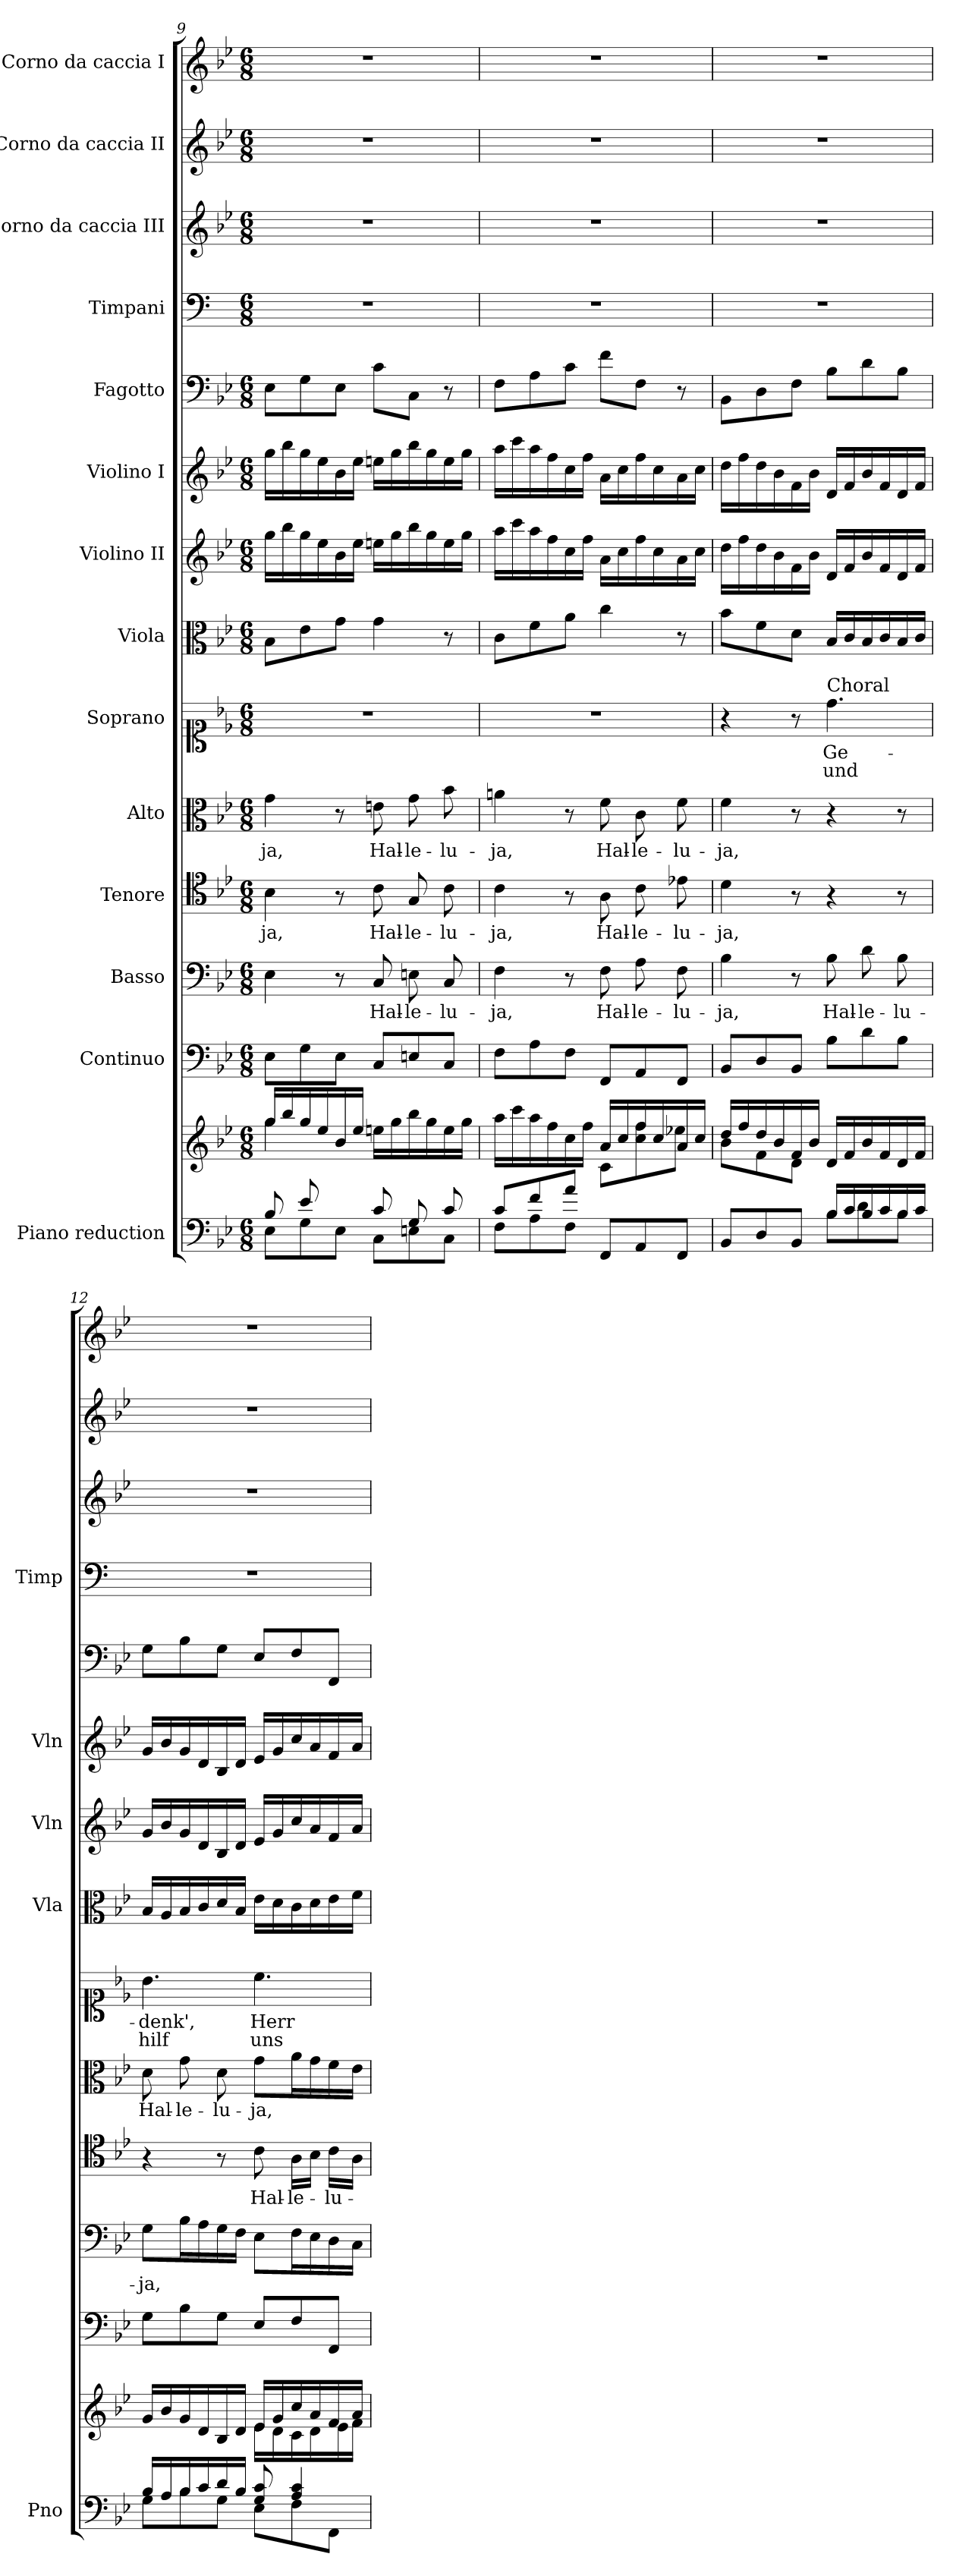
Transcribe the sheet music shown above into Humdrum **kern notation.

**kern	**kern	**kern	**kern	**text	**kern	**text	**kern	**text	**kern	**text	**text	**kern	**kern	**kern	**kern	**kern	**kern	**kern	**kern
*part14	*part14	*part13	*part12	*part12	*part11	*part11	*part10	*part10	*part9	*part9	*part9	*part8	*part7	*part6	*part5	*part4	*part3	*part2	*part1
*staff15	*staff14	*staff13	*staff12	*staff12	*staff11	*staff11	*staff10	*staff10	*staff9	*staff9	*staff9	*staff8	*staff7	*staff6	*staff5	*staff4	*staff3	*staff2	*staff1
*I"Piano reduction	*	*I"Continuo	*I"Basso	*	*I"Tenore	*	*I"Alto	*	*I"Soprano	*	*	*I"Viola	*I"Violino II	*I"Violino I	*I"Fagotto	*I"Timpani	*I"Corno da caccia III	*I"Corno da caccia II	*I"Corno da caccia I
*I'Pno	*	*	*	*	*	*	*	*	*	*	*	*I'Vla	*I'Vln	*I'Vln	*	*I'Timp	*	*	*
!!LO:PB:g=z
*clefF4	*clefG2	*clefF4	*clefF4	*	*clefC4	*	*clefC3	*	*clefC1	*	*	*clefC3	*clefG2	*clefG2	*clefF4	*clefF4	*clefG2	*clefG2	*clefG2
*	*	*	*	*	*	*	*	*	*	*	*	*	*	*	*	*ITrd1c2	*ITrd8c14	*ITrd8c14	*ITrd8c14
*k[b-e-]	*k[b-e-]	*k[b-e-]	*k[b-e-]	*	*k[b-e-]	*	*k[b-e-]	*	*k[b-e-]	*	*	*k[b-e-]	*k[b-e-]	*k[b-e-]	*k[b-e-]	*k[b-e-]	*k[b-e-]	*k[b-e-]	*k[b-e-]
*M6/8	*M6/8	*M6/8	*M6/8	*	*M6/8	*	*M6/8	*	*M6/8	*	*	*M6/8	*M6/8	*M6/8	*M6/8	*M6/8	*M6/8	*M6/8	*M6/8
=9	=9	=9	=9	=9	=9	=9	=9	=9	=9	=9	=9	=9	=9	=9	=9	=9	=9	=9	=9
*^	*^	*	*	*	*	*	*	*	*	*	*	*	*	*	*	*	*	*	*
*	*	*	*^	*	*	*	*	*	*	*	*	*	*	*	*	*	*	*	*	*	*
!	!	!	!	!	!	!	!	!	!LO:LY:b	!	!LO:LY:b	!	!	!	!	!	!	!	!	!	!	!
8B-/L	8E-\L	16gg/LL	4gg\	4ryy	8E-\L	4E-\	.	4B-\	-ja,	4g\	-ja,	2.r	.	.	8B-\L	16gg\LL	16gg\LL	8E-\L	2.r	2.r	2.r	2.r
.	.	16bb-/	.	.	.	.	.	.	.	.	.	.	.	.	.	16bb-\	16bb-\	.	.	.	.	.
8e-/	8G\	16gg/	.	.	8G\	.	.	.	.	.	.	.	.	.	8e-\	16gg\	16gg\	8G\	.	.	.	.
.	.	16ee-/	.	.	.	.	.	.	.	.	.	.	.	.	.	16ee-\	16ee-\	.	.	.	.	.
8ryy	8E-\J	16b-/	8ryy	8g\J	8E-\J	8r	.	8r	.	8r	.	.	.	.	8g\J	16b-\	16b-\	8E-\J	.	.	.	.
.	.	16ee-/JJ	.	.	.	.	.	.	.	.	.	.	.	.	.	16ee-\JJ	16ee-\JJ	.	.	.	.	.
!	!	!	!	!	!	!	!LO:LY:b	!	!LO:LY:b	!	!LO:LY:b	!	!	!	!	!	!	!	!	!	!	!
8c/L	8C\L	16een\LL	4.ryy	4.ryy	8C/L	8C/	Hal-	8c\	Hal-	8en\	Hal-	.	.	.	4g\	16een\LL	16een\LL	8c\L	.	.	.	.
.	.	16gg\	.	.	.	.	.	.	.	.	.	.	.	.	.	16gg\	16gg\	.	.	.	.	.
!	!	!	!	!	!	!	!LO:LY:b	!	!LO:LY:b	!	!LO:LY:b	!	!	!	!	!	!	!	!	!	!	!
8G/	8En\	16bb-\	.	.	8En/	8En\	-le-	8G/	-le-	8g\	-le-	.	.	.	.	16bb-\	16bb-\	8C\J	.	.	.	.
.	.	16gg\	.	.	.	.	.	.	.	.	.	.	.	.	.	16gg\	16gg\	.	.	.	.	.
!	!	!	!	!	!	!	!LO:LY:b	!	!LO:LY:b	!	!LO:LY:b	!	!	!	!	!	!	!	!	!	!	!
8c/J	8C\J	16ee\	.	.	8C/J	8C/	-lu-	8c\	-lu-	8b-\	-lu-	.	.	.	8r	16ee\	16ee\	8r	.	.	.	.
.	.	16gg\JJ	.	.	.	.	.	.	.	.	.	.	.	.	.	16gg\JJ	16gg\JJ	.	.	.	.	.
*	*	*	*v	*v	*	*	*	*	*	*	*	*	*	*	*	*	*	*	*	*	*	*
=10	=10	=10	=10	=10	=10	=10	=10	=10	=10	=10	=10	=10	=10	=10	=10	=10	=10	=10	=10	=10	=10
!	!	!	!	!	!	!LO:LY:b	!	!LO:LY:b	!	!LO:LY:b	!	!	!	!	!	!	!	!	!	!	!
8c/L	8F\L	16aa\LL	4.ryy	8F\L	4F\	-ja,	4c\	-ja,	4an\	-ja,	2.r	.	.	8c\L	16aa\LL	16aa\LL	8F\L	2.r	2.r	2.r	2.r
.	.	16ccc\	.	.	.	.	.	.	.	.	.	.	.	.	16ccc\	16ccc\	.	.	.	.	.
8f/	8A\	16aa\	.	8A\	.	.	.	.	.	.	.	.	.	8f\	16aa\	16aa\	8A\	.	.	.	.
.	.	16ff\	.	.	.	.	.	.	.	.	.	.	.	.	16ff\	16ff\	.	.	.	.	.
8a/J	8F\J	16cc\	.	8F\J	8r	.	8r	.	8r	.	.	.	.	8a\J	16cc\	16cc\	8c\J	.	.	.	.
.	.	16ff\JJ	.	.	.	.	.	.	.	.	.	.	.	.	16ff\JJ	16ff\JJ	.	.	.	.	.
!	!	!	!	!	!	!LO:LY:b	!	!LO:LY:b	!	!LO:LY:b	!	!	!	!	!	!	!	!	!	!	!
8FF/L	4.ryy	16a/LL	8c\L	8FF/L	8F\	Hal-	8A\	Hal-	8f\	Hal-	.	.	.	4cc\	16a\LL	16a\LL	8f\L	.	.	.	.
.	.	16cc/	.	.	.	.	.	.	.	.	.	.	.	.	16cc\	16cc\	.	.	.	.	.
!	!	!	!	!	!	!LO:LY:b	!	!LO:LY:b	!	!LO:LY:b	!	!	!	!	!	!	!	!	!	!	!
8AA/	.	16ff/	8cc\ 8ff\	8AA/	8A\	-le-	8c\	-le-	8c\	-le-	.	.	.	.	16ff\	16ff\	8F\J	.	.	.	.
.	.	16cc/	.	.	.	.	.	.	.	.	.	.	.	.	16cc\	16cc\	.	.	.	.	.
!	!	!	!	!	!	!LO:LY:b	!	!LO:LY:b	!	!LO:LY:b	!	!	!	!	!	!	!	!	!	!	!
8FF/J	.	16a/	8ee-X\J	8FF/J	8F\	-lu-	8e-X\	-lu-	8f\	-lu-	.	.	.	8r	16a\	16a\	8r	.	.	.	.
.	.	16cc/JJ	.	.	.	.	.	.	.	.	.	.	.	.	16cc\JJ	16cc\JJ	.	.	.	.	.
=11	=11	=11	=11	=11	=11	=11	=11	=11	=11	=11	=11	=11	=11	=11	=11	=11	=11	=11	=11	=11	=11
!	!	!	!	!	!	!LO:LY:b	!	!LO:LY:b	!	!LO:LY:b	!	!	!	!	!	!	!	!	!	!	!
8BB-/L	4.ryy	16dd/LL	8b-\L	8BB-/L	4B-\	-ja,	4d\	-ja,	4f\	-ja,	4r	.	.	8b-\L	16dd\LL	16dd\LL	8BB-\L	2.r	2.r	2.r	2.r
.	.	16ff/	.	.	.	.	.	.	.	.	.	.	.	.	16ff\	16ff\	.	.	.	.	.
8D/	.	16dd/	8f\	8D/	.	.	.	.	.	.	.	.	.	8f\	16dd\	16dd\	8D\	.	.	.	.
.	.	16b-/	.	.	.	.	.	.	.	.	.	.	.	.	16b-\	16b-\	.	.	.	.	.
8BB-/J	.	16f/	8d\J	8BB-/J	8r	.	8r	.	8r	.	8r	.	.	8d\J	16f\	16f\	8F\J	.	.	.	.
.	.	16b-/JJ	.	.	.	.	.	.	.	.	.	.	.	.	16b-\JJ	16b-\JJ	.	.	.	.	.
!	!	!	!	!	!	!	!	!	!	!	!LO:TX:a:t=Choral	!	!	!	!	!	!	!	!	!	!
!	!	!	!	!	!	!LO:LY:b	!	!	!	!	!	!LO:LY:b	!LO:LY:b	!	!	!	!	!	!	!	!
16B-/LL	8B-\L	16d/LL	4.ryy	8B-\L	8B-\	Hal-	4r	.	4r	.	4.dd\	Ge-	und	16B-/LL	16d/LL	16d/LL	8B-\L	.	.	.	.
16c/	.	16f/	.	.	.	.	.	.	.	.	.	.	.	16c/	16f/	16f/	.	.	.	.	.
!	!	!	!	!	!	!LO:LY:b	!	!	!	!	!	!	!	!	!	!	!	!	!	!	!
16B-/	8d\	16b-/	.	8d\	8d\	-le-	.	.	.	.	.	.	.	16B-/	16b-/	16b-/	8d\	.	.	.	.
16c/	.	16f/	.	.	.	.	.	.	.	.	.	.	.	16c/	16f/	16f/	.	.	.	.	.
!	!	!	!	!	!	!LO:LY:b	!	!	!	!	!	!	!	!	!	!	!	!	!	!	!
16B-/	8B-\J	16d/	.	8B-\J	8B-\	-lu-	8r	.	8r	.	.	.	.	16B-/	16d/	16d/	8B-\J	.	.	.	.
16c/JJ	.	16f/JJ	.	.	.	.	.	.	.	.	.	.	.	16c/JJ	16f/JJ	16f/JJ	.	.	.	.	.
=12	=12	=12	=12	=12	=12	=12	=12	=12	=12	=12	=12	=12	=12	=12	=12	=12	=12	=12	=12	=12	=12
!	!	!	!	!	!	!LO:LY:b	!	!	!	!LO:LY:b	!	!LO:LY:b	!LO:LY:b	!	!	!	!	!	!	!	!
16B-/LL	8G\L	16g/LL	4.ryy	8G\L	8G\L	-ja,	4r	.	8d\	Hal-	4.b-\	-denk',	hilf	16B-/LL	16g/LL	16g/LL	8G\L	2.r	2.r	2.r	2.r
16A/	.	16b-/	.	.	.	.	.	.	.	.	.	.	.	16A/	16b-/	16b-/	.	.	.	.	.
!	!	!	!	!	!	!	!	!	!	!LO:LY:b	!	!	!	!	!	!	!	!	!	!	!
16B-/	8B-\	16g/	.	8B-\	16B-\L	.	.	.	8g\	-le-	.	.	.	16B-/	16g/	16g/	8B-\	.	.	.	.
16c/	.	16d/	.	.	16A\	.	.	.	.	.	.	.	.	16c/	16d/	16d/	.	.	.	.	.
!	!	!	!	!	!	!	!	!	!	!LO:LY:b	!	!	!	!	!	!	!	!	!	!	!
16d/	8G\J	16B-/	.	8G\J	16G\	.	8r	.	8d\	-lu-	.	.	.	16d/	16B-/	16B-/	8G\J	.	.	.	.
16B-/JJ	.	16d/JJ	.	.	16F\JJ	.	.	.	.	.	.	.	.	16B-/JJ	16d/JJ	16d/JJ	.	.	.	.	.
!	!	!	!	!	!	!	!	!LO:LY:b	!	!LO:LY:b	!	!LO:LY:b	!LO:LY:b	!	!	!	!	!	!	!	!
8G/ 8c/	8E-\L	16e-/LL	16e-\LL	8E-/L	8E-\L	.	8c\	Hal-	8g\L	-ja,	4.cc\	Herr	uns	16e-\LL	16e-/LL	16e-/LL	8E-/L	.	.	.	.
.	.	16g/	16d\	.	.	.	.	.	.	.	.	.	.	16d\	16g/	16g/	.	.	.	.	.
!	!	!	!	!	!	!	!	!LO:LY:b	!	!	!	!	!	!	!	!	!	!	!	!	!
4A/ 4c/	8F\	16cc/	16c\	8F/	16F\L	.	16A\LL	-le-	16a\L	.	.	.	.	16c\	16cc/	16cc/	8F/	.	.	.	.
.	.	16a/	16d\	.	16E-\	.	16B-\JJ	.	16g\	.	.	.	.	16d\	16a/	16a/	.	.	.	.	.
!	!	!	!	!	!	!	!	!LO:LY:b	!	!	!	!	!	!	!	!	!	!	!	!	!
.	8FF\J	16f/	16e-\	8FF/J	16D\	.	16c\LL	lu-	16f\	.	.	.	.	16e-\	16f/	16f/	8FF/J	.	.	.	.
.	.	16a/JJ	16f\JJ	.	16C\JJ	.	16A\JJ	.	16e-\JJ	.	.	.	.	16f\JJ	16a/JJ	16a/JJ	.	.	.	.	.
*v	*v	*	*	*	*	*	*	*	*	*	*	*	*	*	*	*	*	*	*	*	*
*	*v	*v	*	*	*	*	*	*	*	*	*	*	*	*	*	*	*	*	*	*
=	=	=	=	=	=	=	=	=	=	=	=	=	=	=	=	=	=	=	=
*-	*-	*-	*-	*-	*-	*-	*-	*-	*-	*-	*-	*-	*-	*-	*-	*-	*-	*-	*-
